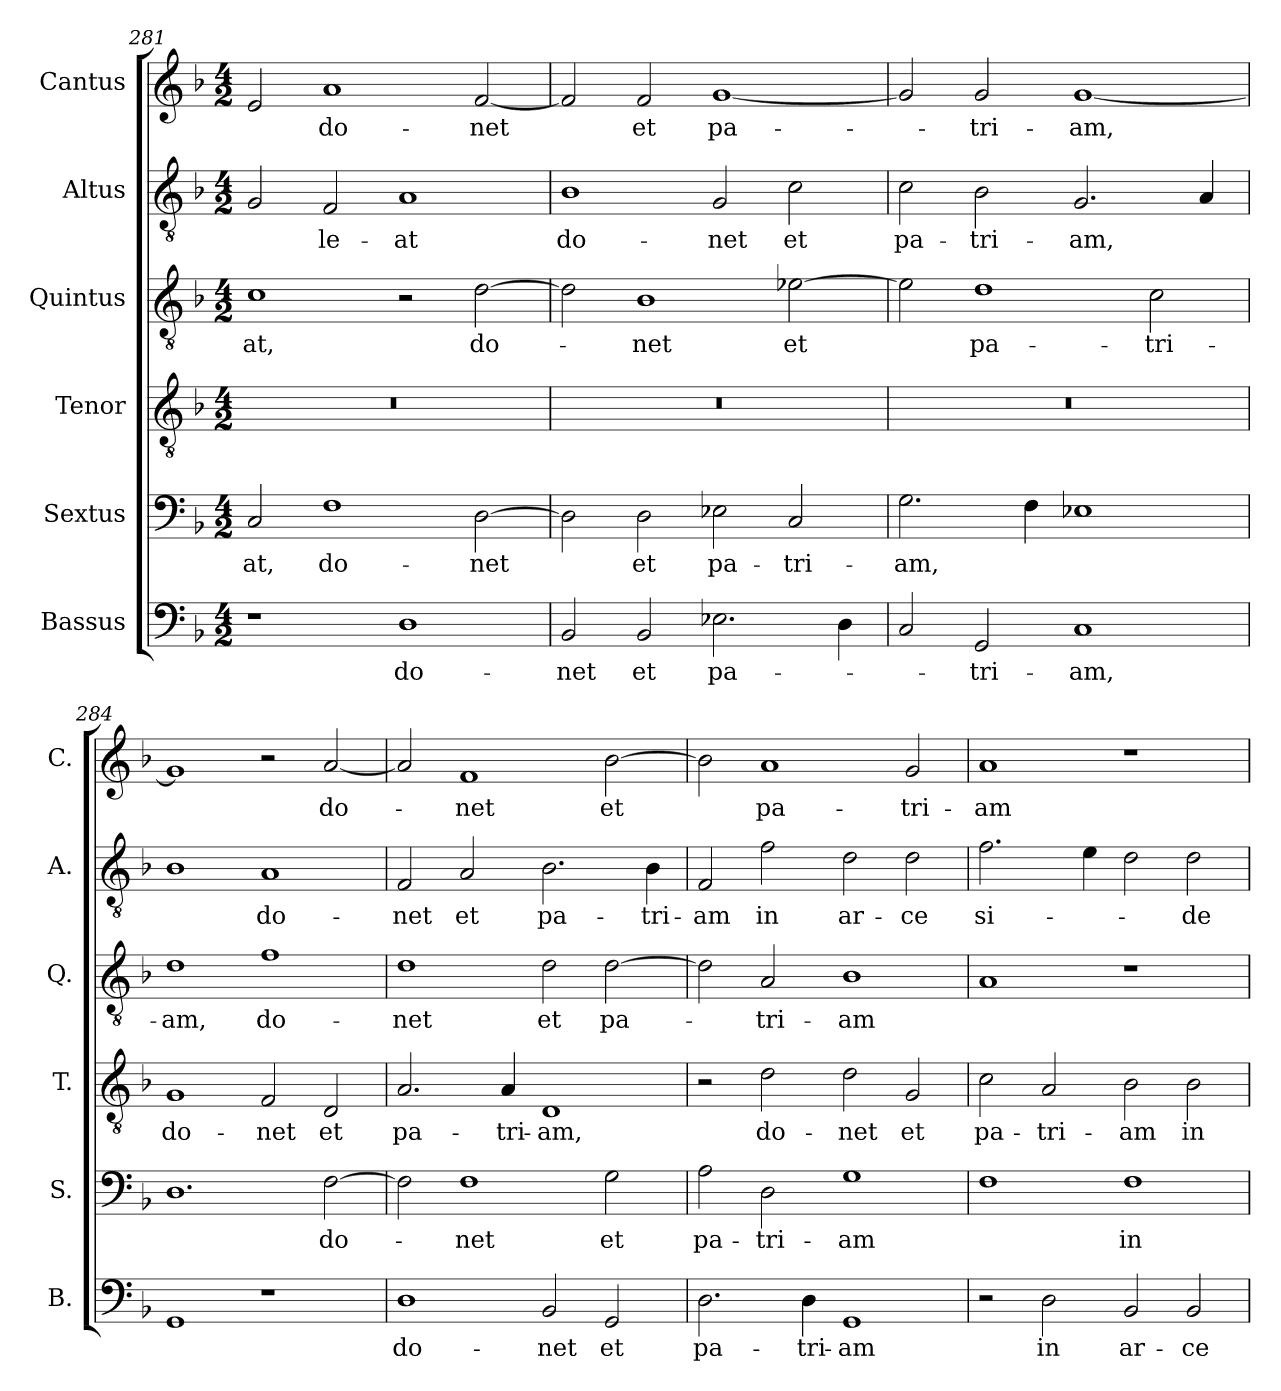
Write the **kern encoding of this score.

**kern	**text	**kern	**text	**kern	**text	**kern	**text	**kern	**text	**kern	**text
*part6	*part6	*part5	*part5	*part4	*part4	*part3	*part3	*part2	*part2	*part1	*part1
*staff6	*staff6	*staff5	*staff5	*staff4	*staff4	*staff3	*staff3	*staff2	*staff2	*staff1	*staff1
*I"Bassus	*	*I"Sextus	*	*I"Tenor	*	*I"Quintus	*	*I"Altus	*	*I"Cantus	*
*I'B.	*	*I'S.	*	*I'T.	*	*I'Q.	*	*I'A.	*	*I'C.	*
*clefF4	*	*clefF4	*	*clefGv2	*	*clefGv2	*	*clefGv2	*	*clefG2	*
*k[b-]	*	*k[b-]	*	*k[b-]	*	*k[b-]	*	*k[b-]	*	*k[b-]	*
*F:	*	*F:	*	*F:	*	*F:	*	*F:	*	*F:	*
*M4/2	*	*M4/2	*	*M4/2	*	*M4/2	*	*M4/2	*	*M4/2	*
=281	=281	=281	=281	=281	=281	=281	=281	=281	=281	=281	=281
1r	.	2C/	-at,	0r	.	1c	-at,	2G/	.	2e/	.
.	.	1F	do-	.	.	.	.	2F/	-le-	1a	do-
1D	do-	.	.	.	.	2r	.	1A	-at	.	.
.	.	[2D\	-net	.	.	[2d\	do-	.	.	[2f/	-net
=282	=282	=282	=282	=282	=282	=282	=282	=282	=282	=282	=282
2BB-/	-net	2D\]	.	0r	.	2d\]	.	1B-	do-	2f/]	.
2BB-/	et	2D\	et	.	.	1B-	-net	.	.	2f/	et
2.E-X\	pa-	2E-X\	pa-	.	.	.	.	2G/	-net	[1g	pa-
.	.	2C/	-tri-	.	.	[2e-X\	et	2c\	et	.	.
4D\	.	.	.	.	.	.	.	.	.	.	.
=283	=283	=283	=283	=283	=283	=283	=283	=283	=283	=283	=283
2C/	.	2.G\	-am,	0r	.	2e-\]	.	2c\	pa-	2g/]	.
2GG/	-tri-	.	.	.	.	1d	pa-	2B-\	-tri-	2g/	-tri-
.	.	4F\	.	.	.	.	.	.	.	.	.
1C	-am,	1E-X	.	.	.	.	.	2.G/	-am,	[1g	-am,
.	.	.	.	.	.	2c\	-tri-	.	.	.	.
.	.	.	.	.	.	.	.	4A/	.	.	.
=284	=284	=284	=284	=284	=284	=284	=284	=284	=284	=284	=284
1GG	.	1.D	.	1G	do-	1d	-am,	1B-	.	1g]	.
1r	.	.	.	2F/	-net	1f	do-	1A	do-	2r	.
.	.	[2F\	do-	2D/	et	.	.	.	.	[2a/	do-
!!LO:LB:g=z
=285	=285	=285	=285	=285	=285	=285	=285	=285	=285	=285	=285
1D	do-	2F\]	.	2.A/	pa-	1d	-net	2F/	-net	2a/]	.
.	.	1F	-net	.	.	.	.	2A/	et	1f	-net
.	.	.	.	4A/	-tri-	.	.	.	.	.	.
2BB-/	-net	.	.	1D	-am,	2d\	et	2.B-\	pa-	.	.
2GG/	et	2G\	et	.	.	[2d\	pa-	.	.	[2b-\	et
.	.	.	.	.	.	.	.	4B-\	-tri-	.	.
=286	=286	=286	=286	=286	=286	=286	=286	=286	=286	=286	=286
2.D\	pa-	2A\	pa-	2r	.	2d\]	.	2F/	-am	2b-\]	.
.	.	2D\	-tri-	2d\	do-	2A/	-tri-	2f\	in	1a	pa-
4D\	-tri-	.	.	.	.	.	.	.	.	.	.
1GG	-am	1G	-am	2d\	-net	1B-	-am	2d\	ar-	.	.
.	.	.	.	2G/	et	.	.	2d\	-ce	2g/	-tri-
=287	=287	=287	=287	=287	=287	=287	=287	=287	=287	=287	=287
2r	.	1F	.	2c\	pa-	1A	.	2.f\	si-	1a	-am
2D\	in	.	.	2A/	-tri-	.	.	.	.	.	.
.	.	.	.	.	.	.	.	4e\	.	.	.
2BB-/	ar-	1F	in	2B-\	-am	1r	.	2d\	.	1r	.
2BB-/	-ce	.	.	2B-\	in	.	.	2d\	-de-	.	.
=	=	=	=	=	=	=	=	=	=	=	=
*-	*-	*-	*-	*-	*-	*-	*-	*-	*-	*-	*-
